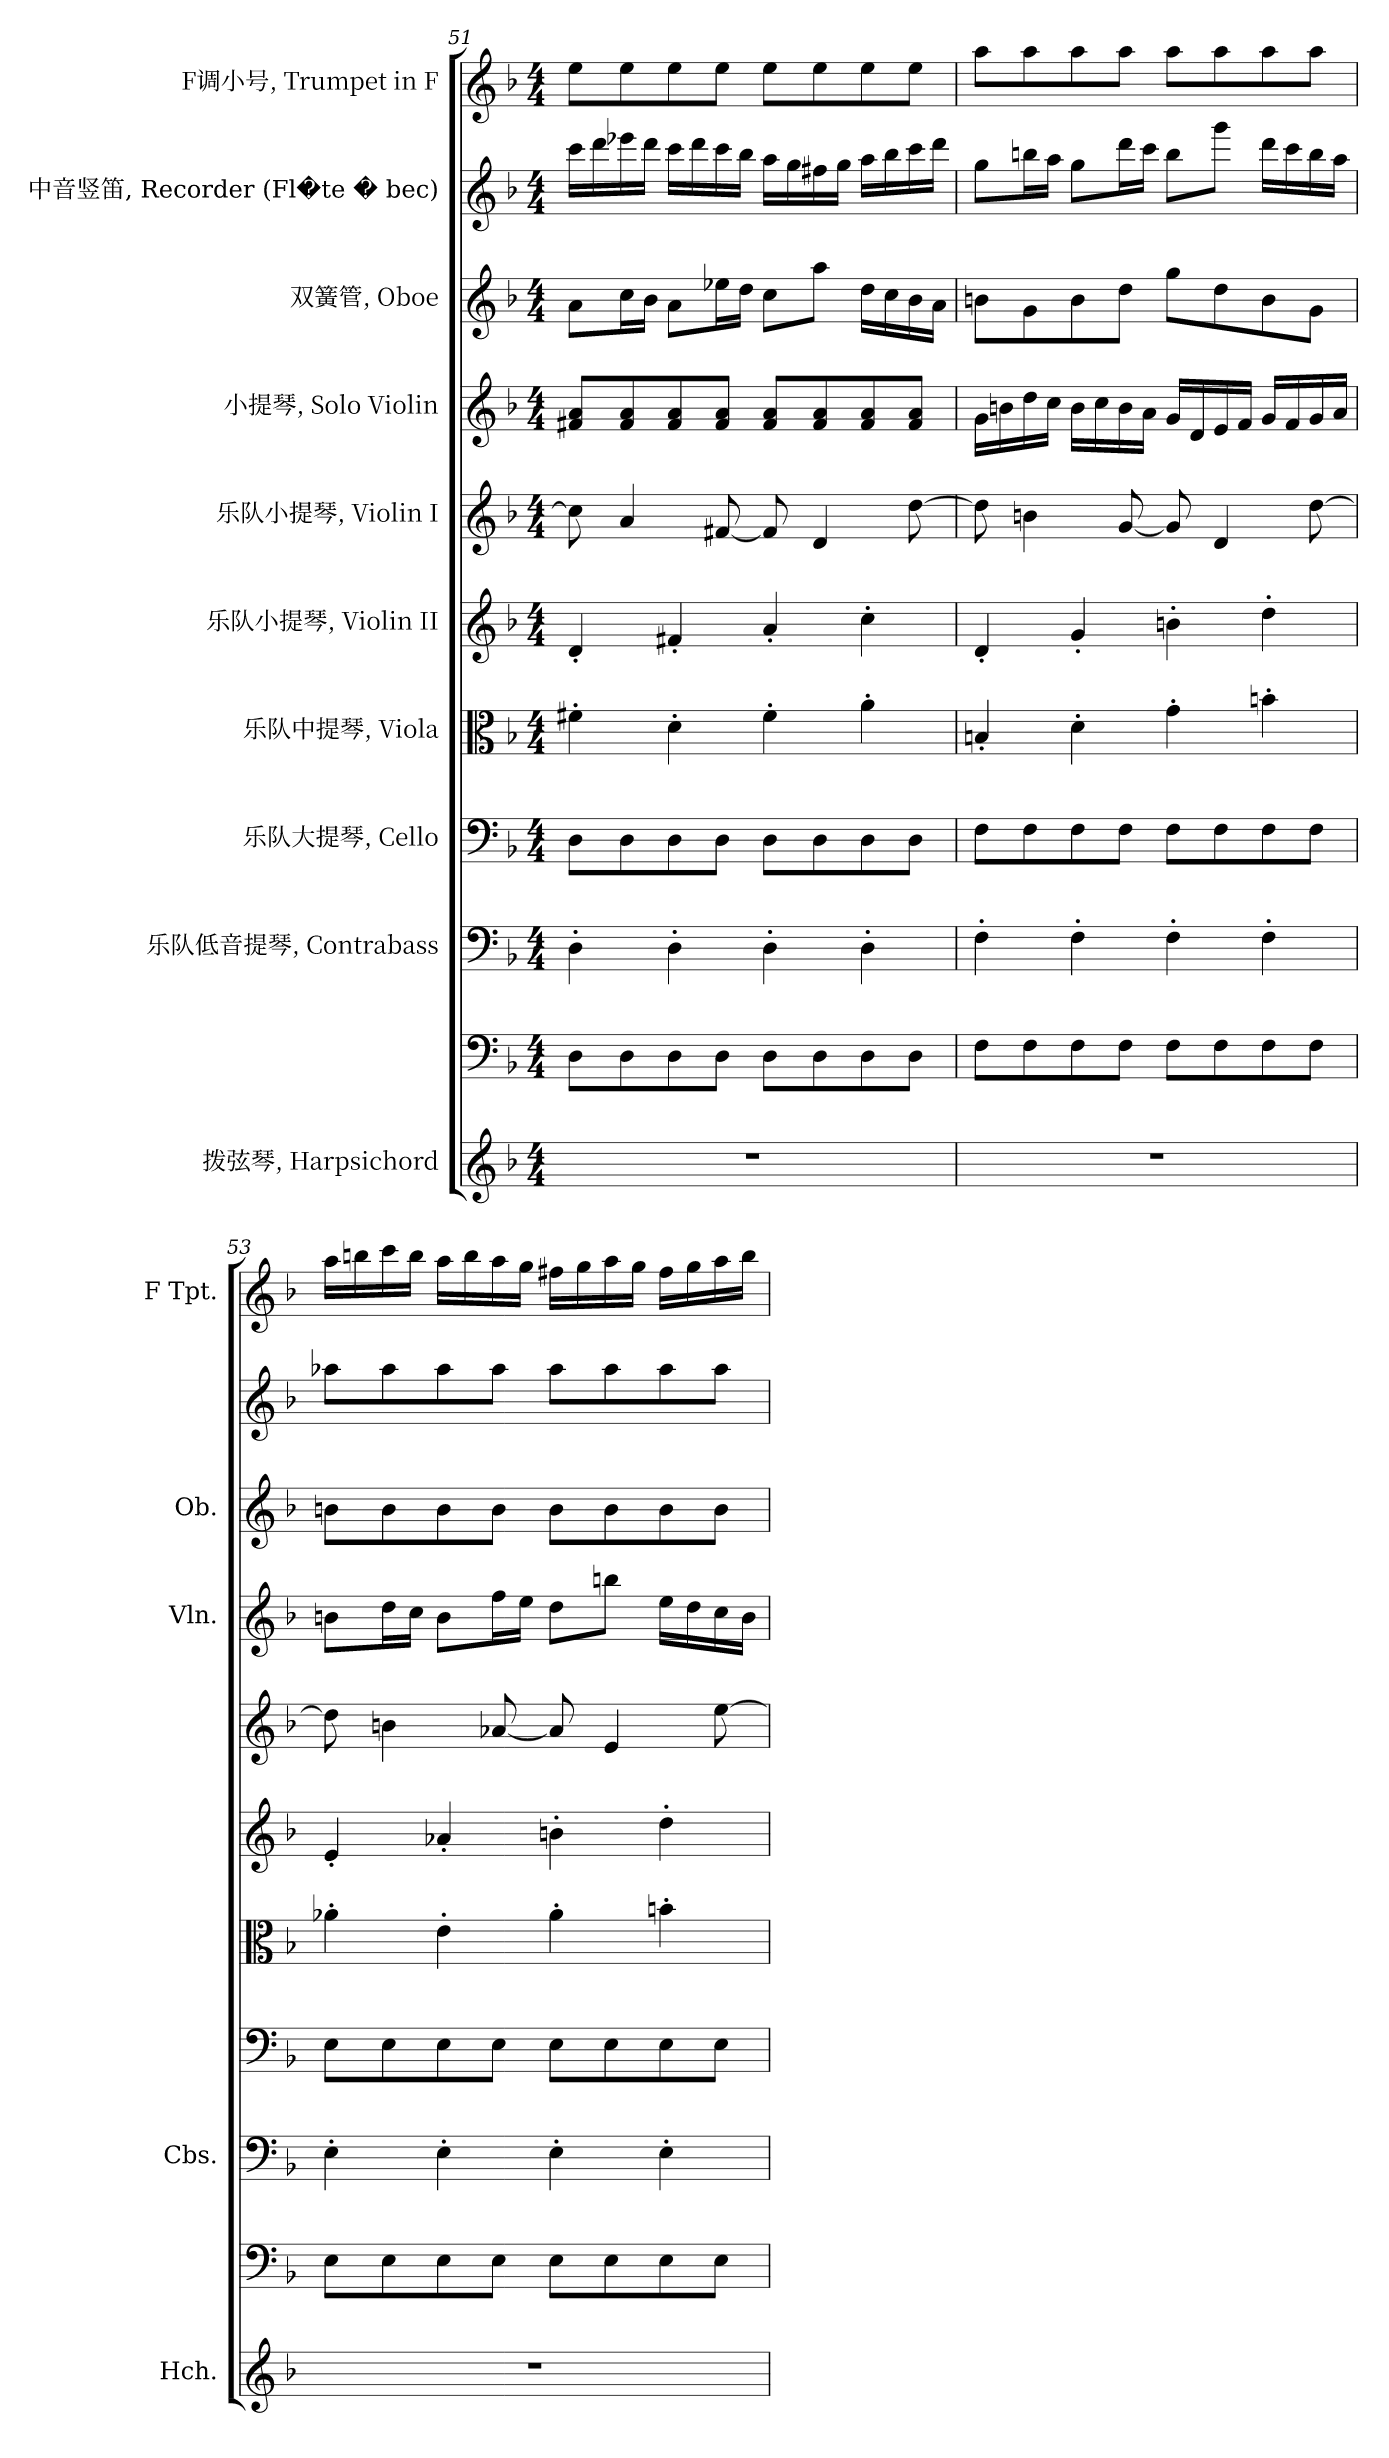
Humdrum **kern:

**kern	**kern	**kern	**kern	**kern	**kern	**kern	**kern	**kern	**kern	**kern
*part10	*part10	*part9	*part8	*part7	*part6	*part5	*part4	*part3	*part2	*part1
*staff11	*staff10	*staff9	*staff8	*staff7	*staff6	*staff5	*staff4	*staff3	*staff2	*staff1
*I"拨弦琴, Harpsichord	*	*I"乐队低音提琴, Contrabass	*I"乐队大提琴, Cello	*I"乐队中提琴, Viola	*I"乐队小提琴, Violin II	*I"乐队小提琴, Violin I	*I"小提琴, Solo Violin	*I"双簧管, Oboe	*I"中音竖笛, Recorder (Fl�te � bec)	*I"F调小号, Trumpet in F
*I'Hch.	*	*I'Cbs.	*	*	*	*	*I'Vln.	*I'Ob.	*	*I'F Tpt.
!!LO:PB:g=z
*clefG2	*clefF4	*clefF4	*clefF4	*clefC3	*clefG2	*clefG2	*clefG2	*clefG2	*clefG2	*clefG2
*	*	*ITrd7c12	*	*	*	*	*	*	*	*ITrd-3c-5
*k[b-]	*k[b-]	*k[b-]	*k[b-]	*k[b-]	*k[b-]	*k[b-]	*k[b-]	*k[b-]	*k[b-]	*k[b-e-]
*M4/4	*M4/4	*M4/4	*M4/4	*M4/4	*M4/4	*M4/4	*M4/4	*M4/4	*M4/4	*M4/4
=51	=51	=51	=51	=51	=51	=51	=51	=51	=51	=51
1r	8D\L	4DD'\	8D\L	4f#X'\	4d'/	8cc\]	8f#X/ 8a/L	8a\L	16ccc\LL	8aa\L
.	.	.	.	.	.	.	.	.	16ddd\	.
.	8D\	.	8D\	.	.	4a/	8f#/ 8a/	16cc\L	16eee-X\	8aa\
.	.	.	.	.	.	.	.	16b-\JJ	16ddd\JJ	.
.	8D\	4DD'\	8D\	4d'\	4f#X'/	.	8f#/ 8a/	8a\L	16ccc\LL	8aa\
.	.	.	.	.	.	.	.	.	16ddd\	.
.	8D\J	.	8D\J	.	.	[8f#X/	8f#/ 8a/J	16ee-X\L	16ccc\	8aa\J
.	.	.	.	.	.	.	.	16dd\JJ	16bb-\JJ	.
.	8D\L	4DD'\	8D\L	4f#'\	4a'/	8f#/]	8f#/ 8a/L	8cc\L	16aa\LL	8aa\L
.	.	.	.	.	.	.	.	.	16gg\	.
.	8D\	.	8D\	.	.	4d/	8f#/ 8a/	8aa\J	16ff#X\	8aa\
.	.	.	.	.	.	.	.	.	16gg\JJ	.
.	8D\	4DD'\	8D\	4a'\	4cc'\	.	8f#/ 8a/	16dd\LL	16aa\LL	8aa\
.	.	.	.	.	.	.	.	16cc\	16bb-\	.
.	8D\J	.	8D\J	.	.	[8dd\	8f#/ 8a/J	16b-\	16ccc\	8aa\J
.	.	.	.	.	.	.	.	16a\JJ	16ddd\JJ	.
=52	=52	=52	=52	=52	=52	=52	=52	=52	=52	=52
1r	8F\L	4FF'\	8F\L	4Bn'/	4d'/	8dd\]	16g\LL	8bn\L	8gg\L	8ddd\L
.	.	.	.	.	.	.	16bn\	.	.	.
.	8F\	.	8F\	.	.	4bn\	16dd\	8g\	16bbn\L	8ddd\
.	.	.	.	.	.	.	16cc\JJ	.	16aa\JJ	.
.	8F\	4FF'\	8F\	4d'\	4g'/	.	16b\LL	8b\	8gg\L	8ddd\
.	.	.	.	.	.	.	16cc\	.	.	.
.	8F\J	.	8F\J	.	.	[8g/	16b\	8dd\J	16ddd\L	8ddd\J
.	.	.	.	.	.	.	16a\JJ	.	16ccc\JJ	.
.	8F\L	4FF'\	8F\L	4g'\	4bn'\	8g/]	16g/LL	8gg\L	8bb\L	8ddd\L
.	.	.	.	.	.	.	16d/	.	.	.
.	8F\	.	8F\	.	.	4d/	16e/	8dd\	8ggg\J	8ddd\
.	.	.	.	.	.	.	16f/JJ	.	.	.
.	8F\	4FF'\	8F\	4bn'\	4dd'\	.	16g/LL	8b\	16ddd\LL	8ddd\
.	.	.	.	.	.	.	16f/	.	16ccc\	.
.	8F\J	.	8F\J	.	.	[8dd\	16g/	8g\J	16bb\	8ddd\J
.	.	.	.	.	.	.	16a/JJ	.	16aa\JJ	.
!!LO:PB:g=z
=53	=53	=53	=53	=53	=53	=53	=53	=53	=53	=53
1r	8E\L	4EE'\	8E\L	4a-X'\	4e'/	8dd\]	8bn\L	8bn\L	8aa-X\L	16ddd\LL
.	.	.	.	.	.	.	.	.	.	16eeen\
.	8E\	.	8E\	.	.	4bn\	16dd\L	8b\	8aa-\	16fff\
.	.	.	.	.	.	.	16cc\JJ	.	.	16eee\JJ
.	8E\	4EE'\	8E\	4e'\	4a-X'/	.	8b\L	8b\	8aa-\	16ddd\LL
.	.	.	.	.	.	.	.	.	.	16eee\
.	8E\J	.	8E\J	.	.	[8a-X/	16ff\L	8b\J	8aa-\J	16ddd\
.	.	.	.	.	.	.	16ee\JJ	.	.	16ccc\JJ
.	8E\L	4EE'\	8E\L	4a-'\	4bn'\	8a-/]	8dd\L	8b\L	8aa-\L	16bbn\LL
.	.	.	.	.	.	.	.	.	.	16ccc\
.	8E\	.	8E\	.	.	4e/	8bbn\J	8b\	8aa-\	16ddd\
.	.	.	.	.	.	.	.	.	.	16ccc\JJ
.	8E\	4EE'\	8E\	4bn'\	4dd'\	.	16ee\LL	8b\	8aa-\	16bb\LL
.	.	.	.	.	.	.	16dd\	.	.	16ccc\
.	8E\J	.	8E\J	.	.	[8ee\	16cc\	8b\J	8aa-\J	16ddd\
.	.	.	.	.	.	.	16b\JJ	.	.	16eee\JJ
=	=	=	=	=	=	=	=	=	=	=
*-	*-	*-	*-	*-	*-	*-	*-	*-	*-	*-
